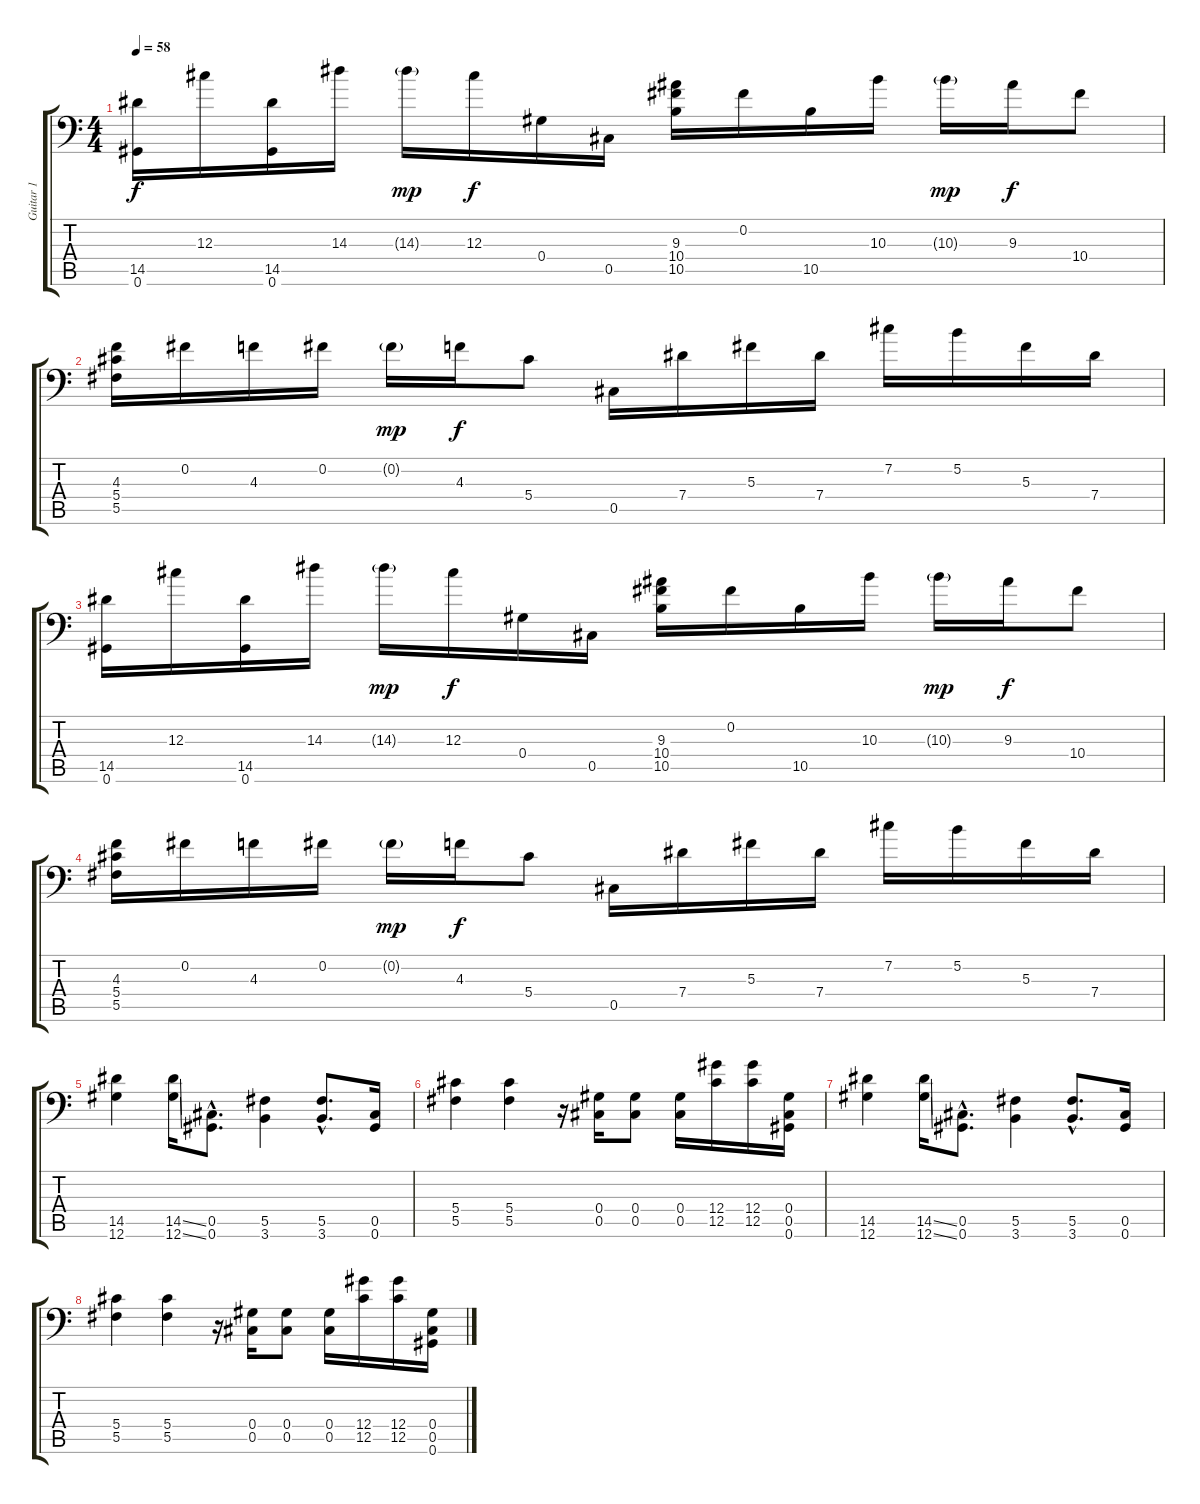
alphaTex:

\track ("Guitar 1" "Guitar 1") {instrument overdrivenguitar}
\staff {score tabs}
\tuning (Bb3 Gb3 Db3 Ab2 Db2 Ab1) {hide}
\ts (4 4)
\tempo 58
\clef f4
\ks c
(14.5 0.6).16{dy f} 12.3.16 (14.5 0.6).16 14.3.16 14.3{g}.16{dy mp} 12.3.16{dy f} 0.4.16 0.5.16 (9.3 10.4 10.5).16 0.2.16 10.5.16 10.3.16 10.3{g}.16{dy mp} 9.3.16{dy f} 10.4.8 |
(4.3 5.4 5.5).16 0.2.16 4.3.16 0.2.16 0.2{g}.16{dy mp} 4.3.16{dy f} 5.4.8 0.5.16 7.4.16 5.3.16 7.4.16 7.2.16 5.2.16 5.3.16 7.4.16 |
(14.5 0.6).16 12.3.16 (14.5 0.6).16 14.3.16 14.3{g}.16{dy mp} 12.3.16{dy f} 0.4.16 0.5.16 (9.3 10.4 10.5).16 0.2.16 10.5.16 10.3.16 10.3{g}.16{dy mp} 9.3.16{dy f} 10.4.8 |
(4.3 5.4 5.5).16 0.2.16 4.3.16 0.2.16 0.2{g}.16{dy mp} 4.3.16{dy f} 5.4.8 0.5.16 7.4.16 5.3.16 7.4.16 7.2.16 5.2.16 5.3.16 7.4.16 |
(14.5 12.6).4 (14.5{ss} 12.6{ss}).16 (0.5{hac} 0.6{hac}).8{d} (5.5 3.6).4 (5.5{hac} 3.6{hac}).8{d} (0.5 0.6).16 |
(5.4 5.5).4 (5.4 5.5).4 r.16 (0.4 0.5).16 (0.4 0.5).8 (0.4 0.5).16 (12.4 12.5).16 (12.4 12.5).16 (0.4 0.5 0.6).16 |
(14.5 12.6).4 (14.5{ss} 12.6{ss}).16 (0.5{hac} 0.6{hac}).8{d} (5.5 3.6).4 (5.5{hac} 3.6{hac}).8{d} (0.5 0.6).16 |
(5.4 5.5).4 (5.4 5.5).4 r.16 (0.4 0.5).16 (0.4 0.5).8 (0.4 0.5).16 (12.4 12.5).16 (12.4 12.5).16 (0.4 0.5 0.6).16
